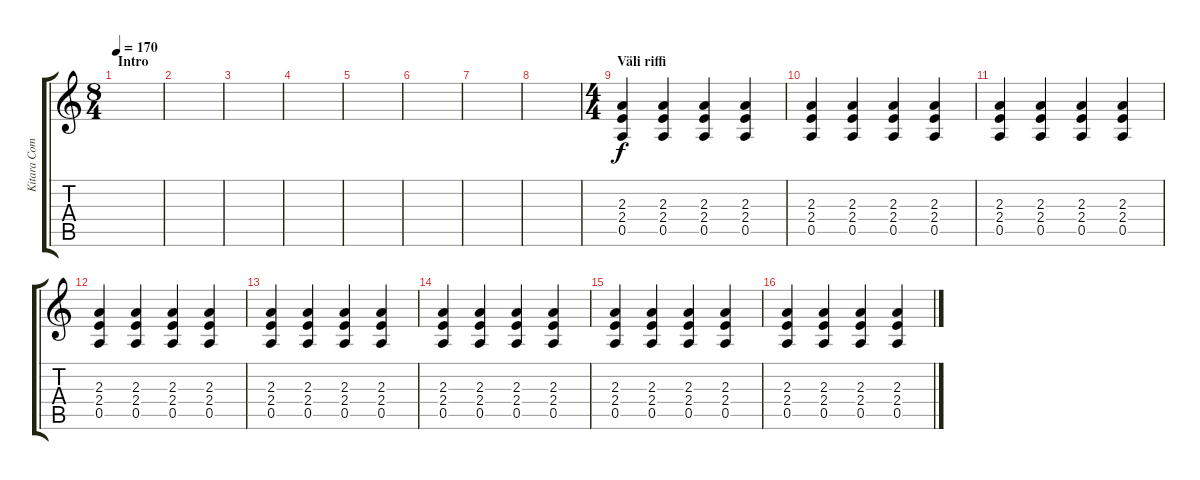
\track ("Kitara Comp2" "Kitara Com") {instrument acousticguitarnylon}
\staff {score tabs}
\tuning (E4 B3 G3 D3 A2 E2) {hide}
\ts (8 4)
\section ("" "Intro")
\tempo 170
\clef g2
\ks c
|
|
|
|
|
|
|
|
\ts (4 4)
\section ("" "Väli riffi")
(2.3 2.4 0.5).4 (2.3 2.4 0.5).4 (2.3 2.4 0.5).4 (2.3 2.4 0.5).4 |
(2.3 2.4 0.5).4 (2.3 2.4 0.5).4 (2.3 2.4 0.5).4 (2.3 2.4 0.5).4 |
(2.3 2.4 0.5).4 (2.3 2.4 0.5).4 (2.3 2.4 0.5).4 (2.3 2.4 0.5).4 |
(2.3 2.4 0.5).4 (2.3 2.4 0.5).4 (2.3 2.4 0.5).4 (2.3 2.4 0.5).4 |
(2.3 2.4 0.5).4 (2.3 2.4 0.5).4 (2.3 2.4 0.5).4 (2.3 2.4 0.5).4 |
(2.3 2.4 0.5).4 (2.3 2.4 0.5).4 (2.3 2.4 0.5).4 (2.3 2.4 0.5).4 |
(2.3 2.4 0.5).4 (2.3 2.4 0.5).4 (2.3 2.4 0.5).4 (2.3 2.4 0.5).4 |
(2.3 2.4 0.5).4 (2.3 2.4 0.5).4 (2.3 2.4 0.5).4 (2.3 2.4 0.5).4
